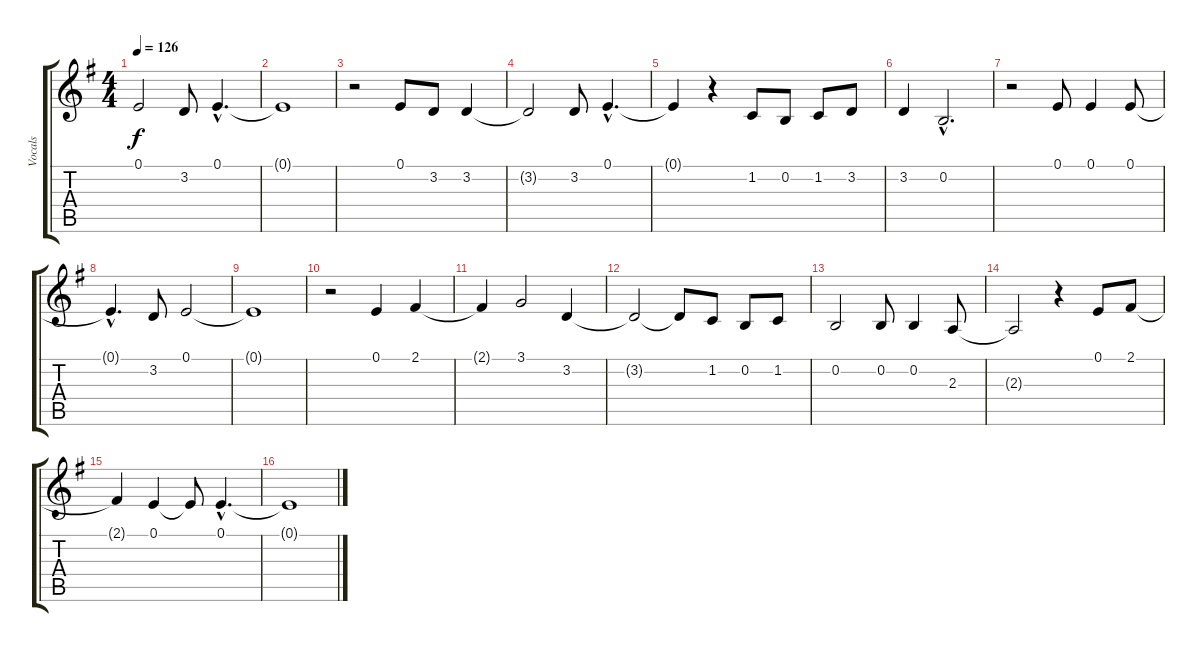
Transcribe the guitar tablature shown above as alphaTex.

\track ("Vocals" "Vocals") {instrument violin}
\staff {score tabs}
\tuning (E4 B3 G3 D3 A2 E2) {hide}
\ts (4 4)
\tempo 126
\clef g2
\ks g
0.1{t}.2{dy f} 3.2.8 0.1{hac}.4{d} |
0.1{t}.1 |
r.2 0.1.8 3.2.8 3.2.4 |
3.2{t}.2 3.2.8 0.1{hac}.4{d} |
0.1{t}.4 r.4 1.2.8 0.2.8 1.2.8 3.2.8 |
3.2.4 0.2{hac}.2{d} |
r.2 0.1.8 0.1.4 0.1.8 |
0.1{hac t}.4{d} 3.2.8 0.1.2 |
0.1{t}.1 |
r.2 0.1.4 2.1.4 |
2.1{t}.4 3.1.2 3.2.4 |
3.2{t}.2 3.2{t}.8 1.2.8 0.2.8 1.2.8 |
0.2.2 0.2.8 0.2.4 2.3.8 |
2.3{t}.2 r.4 0.1.8 2.1.8 |
2.1{t}.4 0.1.4 0.1{t}.8 0.1{hac}.4{d} |
0.1{t}.1
